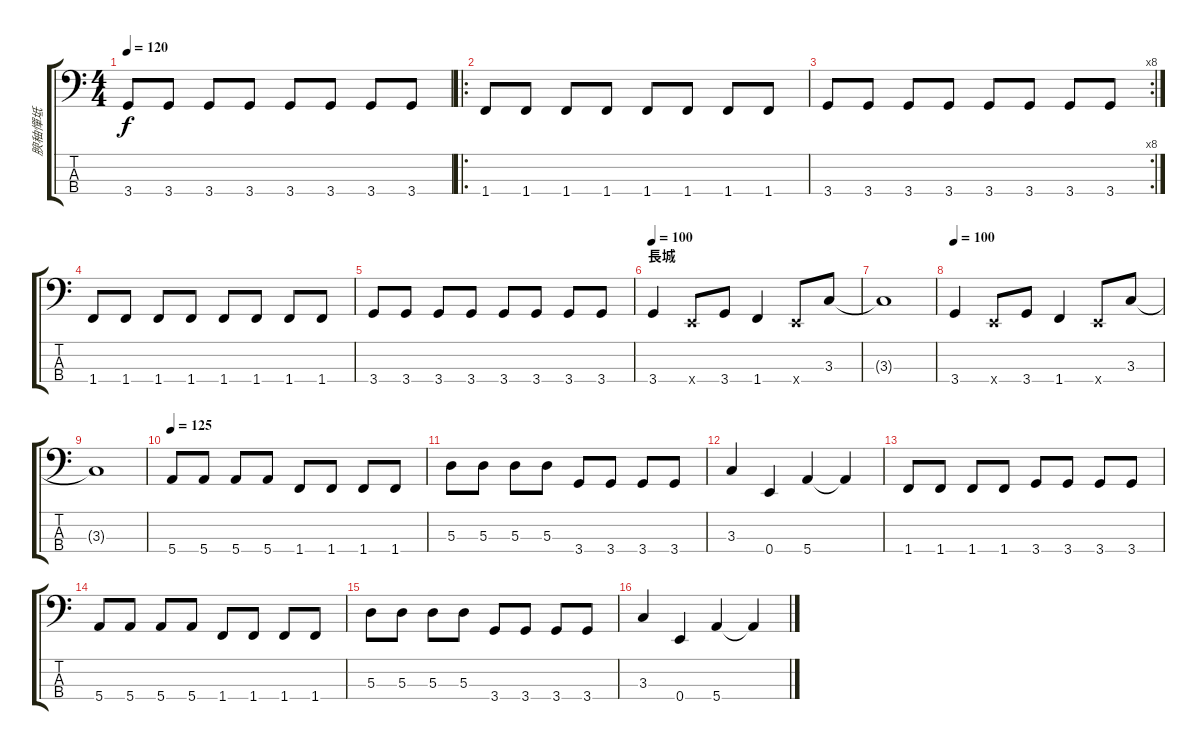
\track ("腴秞憚坻" "腴秞憚坻") {instrument electricbassfinger}
\staff {score tabs}
\tuning (G2 D2 A1 E1) {hide}
\ts (4 4)
\tempo 120
\clef f4
\ks c
3.4.8{dy f} 3.4.8 3.4.8 3.4.8 3.4.8 3.4.8 3.4.8 3.4.8 |
\ro
1.4.8 1.4.8 1.4.8 1.4.8 1.4.8 1.4.8 1.4.8 1.4.8 |
\rc 8
3.4.8 3.4.8 3.4.8 3.4.8 3.4.8 3.4.8 3.4.8 3.4.8 |
1.4.8 1.4.8 1.4.8 1.4.8 1.4.8 1.4.8 1.4.8 1.4.8 |
3.4.8 3.4.8 3.4.8 3.4.8 3.4.8 3.4.8 3.4.8 3.4.8 |
\section ("" "長城")
\tempo 80
\tempo 100
3.4.4 0.4{x}.8 3.4.8 1.4.4 0.4{x}.8 3.3.8 |
3.3{t}.1 |
\tempo 80
\tempo 100
3.4.4 0.4{x}.8 3.4.8 1.4.4 0.4{x}.8 3.3.8 |
3.3{t}.1 |
\tempo 125
5.4.8 5.4.8 5.4.8 5.4.8 1.4.8 1.4.8 1.4.8 1.4.8 |
5.3.8 5.3.8 5.3.8 5.3.8 3.4.8 3.4.8 3.4.8 3.4.8 |
3.3.4 0.4.4 5.4.4 5.4{t}.4 |
1.4.8 1.4.8 1.4.8 1.4.8 3.4.8 3.4.8 3.4.8 3.4.8 |
5.4.8 5.4.8 5.4.8 5.4.8 1.4.8 1.4.8 1.4.8 1.4.8 |
5.3.8 5.3.8 5.3.8 5.3.8 3.4.8 3.4.8 3.4.8 3.4.8 |
3.3.4 0.4.4 5.4.4 5.4{t}.4
